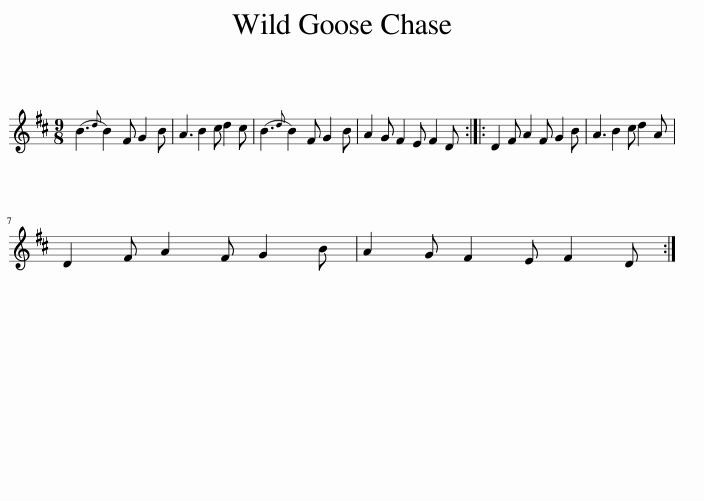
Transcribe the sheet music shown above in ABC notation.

X:1
L:1/8
M:9/8
I:linebreak $
K:D
V:1 treble
V:1
 (B3{d} B2) F G2 B | A3 B2 c d2 c | (B3{d} B2) F G2 B | A2 G F2 E F2 D :: D2 F A2 F G2 B | %5
 A3 B2 c d2 A |$ D2 F A2 F G2 B | A2 G F2 E F2 D :| %8
